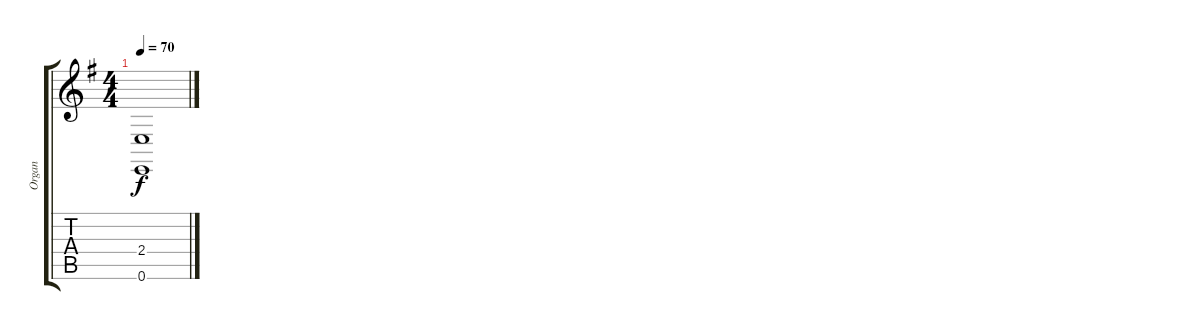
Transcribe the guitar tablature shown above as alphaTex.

\track ("Organ" "Organ") {instrument rockorgan}
\staff {score tabs}
\tuning (E4 B3 G3 D3 A2 E2) {hide}
\ts (4 4)
\tempo 70
\clef g2
\ks eminor
(2.4 0.6).1{dy f}
